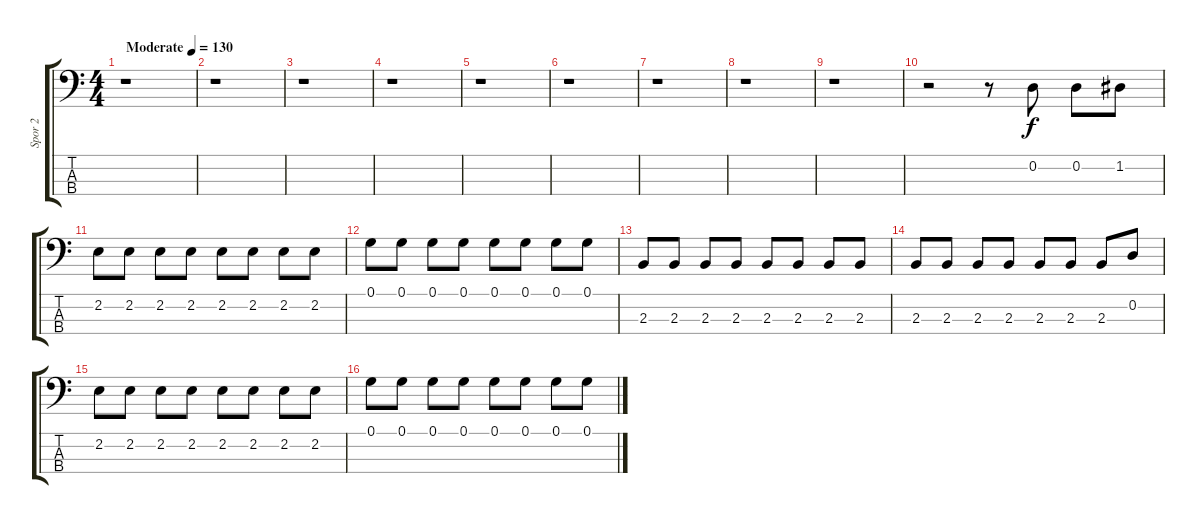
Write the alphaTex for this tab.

\track ("Spor 2" "Spor 2") {instrument electricbassfinger}
\staff {score tabs}
\tuning (G2 D2 A1 E1) {hide}
\ts (4 4)
\tempo (130 "Moderate")
\clef f4
\ks c
r.1{dy f instrument electricbassfinger} |
r.1 |
r.1 |
r.1 |
r.1 |
r.1 |
r.1 |
r.1 |
r.1 |
r.2 r.8 0.2.8 0.2.8 1.2.8 |
2.2.8 2.2.8 2.2.8 2.2.8 2.2.8 2.2.8 2.2.8 2.2.8 |
0.1.8 0.1.8 0.1.8 0.1.8 0.1.8 0.1.8 0.1.8 0.1.8 |
2.3.8 2.3.8 2.3.8 2.3.8 2.3.8 2.3.8 2.3.8 2.3.8 |
2.3.8 2.3.8 2.3.8 2.3.8 2.3.8 2.3.8 2.3.8 0.2.8 |
2.2.8 2.2.8 2.2.8 2.2.8 2.2.8 2.2.8 2.2.8 2.2.8 |
0.1.8 0.1.8 0.1.8 0.1.8 0.1.8 0.1.8 0.1.8 0.1.8
